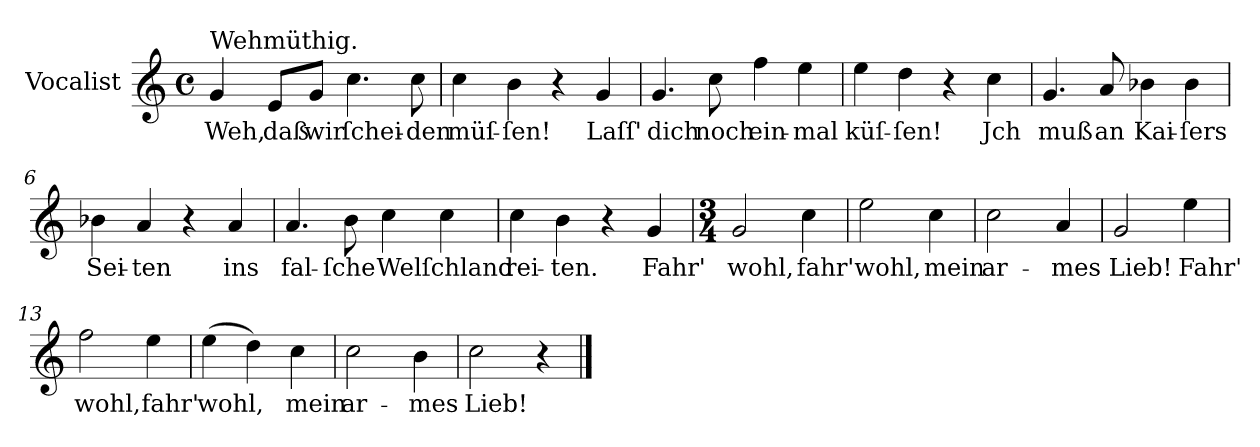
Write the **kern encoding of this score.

**kern	**text
*part1	*part1
*staff1	*staff1
*I"Vocalist	*
*clefG2	*
*k[]	*
*C:	*
*M4/4	*
*met(c)	*
=1	=1
!LO:TX:a:t=Wehmüthig.	!
4g	Weh,
8e/L	daß
8g/J	wir
4.cc	ſchei-
8cc	-den
=2	=2
4cc	müſ-
4b	-ſen!
4r	.
4g	Laſſ'
=3	=3
4.g	dich
8cc	noch
4ff	ein-
4ee	-mal
=4	=4
4ee	küſ-
4dd	-ſen!
4r	.
4cc	Jch
=5	=5
4.g	muß
8a	an
4b-X	Kai-
4b-	-ſers
=6	=6
4b-X	Sei-
4a	-ten
4r	.
4a	ins
=7	=7
4.a	fal-
8b	-ſche
4cc	Welſchland
4cc	.
=8	=8
4cc	rei-
4b	-ten.
4r	.
4g	Fahr'
=9	=9
*M3/4	*
2g	wohl,
4cc	fahr'
=10	=10
2ee	wohl,
4cc	mein
=11	=11
2cc	ar-
4a	-mes
=12	=12
2g	Lieb!
4ee	Fahr'
=13	=13
2ff	wohl,
4ee	fahr'
=14	=14
(4ee	wohl,
4dd)	.
4cc	mein
=15	=15
2cc	ar-
4b	-mes
=16	=16
2cc	Lieb!
4r	.
==	==
*-	*-
